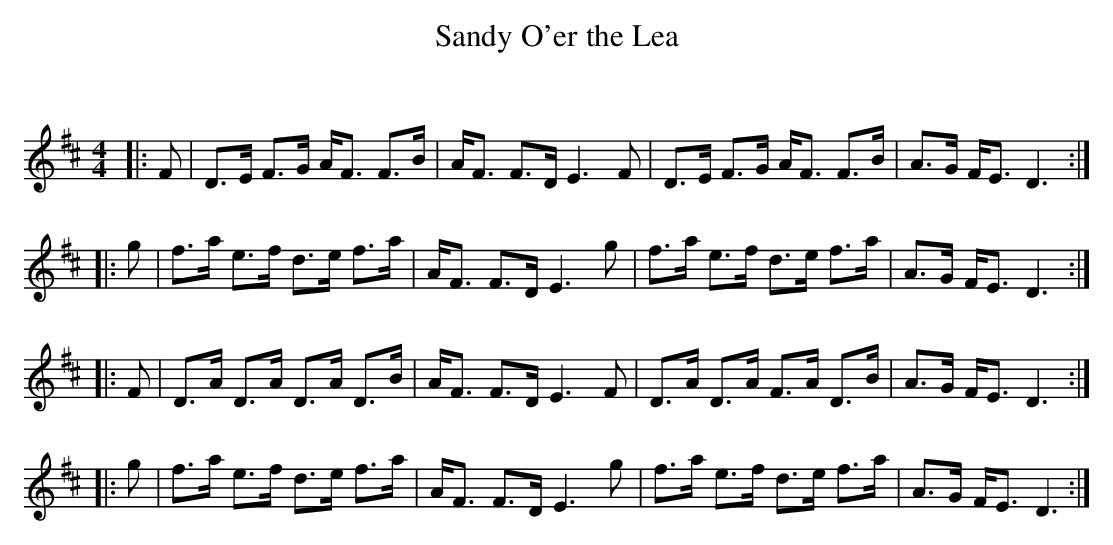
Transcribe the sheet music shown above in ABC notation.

X:1
T: Sandy O'er the Lea
C:
Q: 128
K:D
M:4/4
L:1/16
|:F2|D3E F3G AF3 F3B|AF3 F3D E6 F2|D3E F3G AF3 F3B|A3G FE3 D6:|
|:g2|f3a e3f d3e f3a|AF3 F3D E6 g2|f3a e3f d3e f3a|A3G FE3 D6:|
|:F2|D3A D3A D3A D3B|AF3 F3D E6 F2|D3A D3A F3A D3B|A3G FE3 D6:|
|:g2|f3a e3f d3e f3a|AF3 F3D E6 g2|f3a e3f d3e f3a|A3G FE3 D6:|
